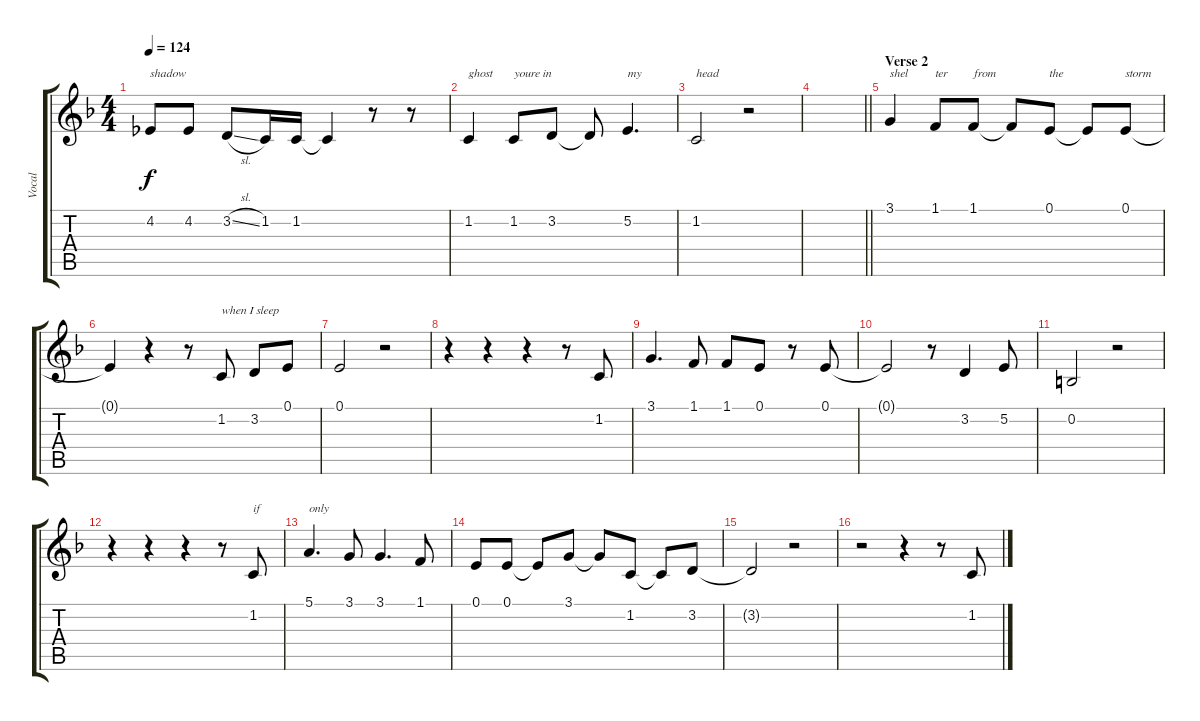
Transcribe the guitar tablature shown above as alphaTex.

\track ("Vocal" "Vocal") {instrument pad1newage}
\staff {score tabs}
\tuning (E4 B3 G3 D3 A2 E2) {hide}
\ts (4 4)
\tempo 124
\clef g2
\ks f
4.2.8{txt "shadow" dy f} 4.2.8 3.2{sl}.8 1.2.16 1.2.16 1.2{t}.4 r.8 r.8 |
1.2.4{txt "ghost"} 1.2.8{txt "youre in"} 3.2.8 3.2{t}.8 5.2.4{d txt "my"} |
1.2.2{txt "head"} r.2 |
\barLineRight lightlight
|
\section ("" "Verse 2")
3.1.4{txt "shel"} 1.1.8{txt "ter"} 1.1.8{txt "from"} 1.1{t}.8 0.1.8{txt "the"} 0.1{t}.8 0.1.8{txt "storm"} |
0.1{t}.4 r.4 r.8 1.2.8{txt "when I sleep"} 3.2.8 0.1.8 |
0.1.2 r.2 |
r.4 r.4 r.4 r.8 1.2.8 |
3.1.4{d} 1.1.8 1.1.8 0.1.8 r.8 0.1.8 |
0.1{t}.2{beam Up} r.8 3.2.4 5.2.8 |
0.2.2 r.2 |
r.4 r.4 r.4 r.8 1.2.8{txt "if"} |
5.1.4{d txt "only"} 3.1.8 3.1.4{d} 1.1.8 |
0.1.8 0.1.8 0.1{t}.8 3.1.8 3.1{t}.8 1.2.8 1.2{t}.8 3.2.8 |
3.2{t}.2 r.2 |
r.2 r.4 r.8 1.2.8
